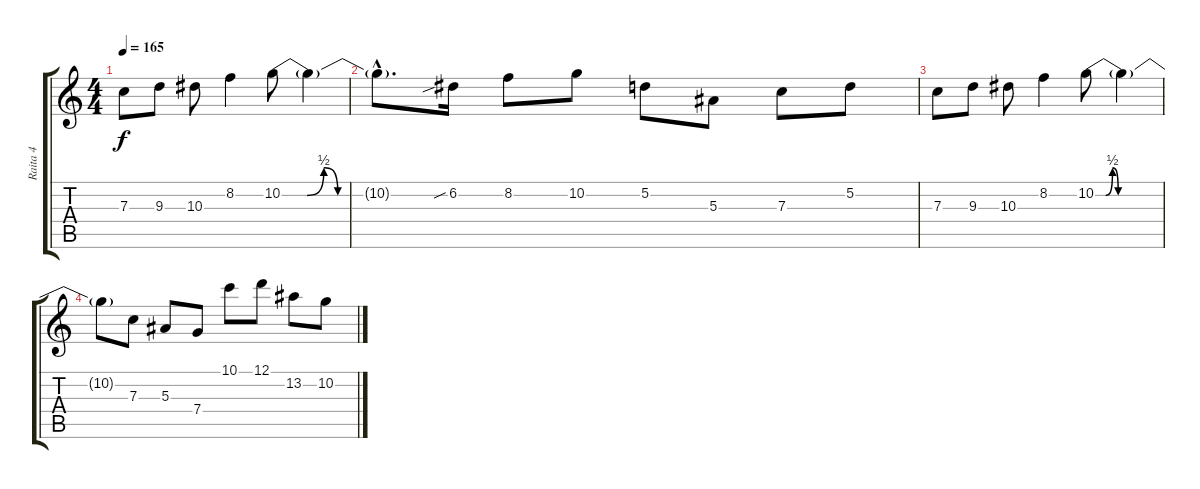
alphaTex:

\track ("Raita 4" "Raita 4") {instrument distortionguitar}
\staff {score tabs}
\tuning (D4 A3 F3 C3 G2 C2) {hide}
\ts (4 4)
\tempo 165
\clef g2
\ks c
7.3.8{dy f} 9.3.8 10.3.8 8.2.4 10.2{be (custom 0 0 7 0 9 0 15 2 20 0 26 0 32 0 37 0 45 0 60 0)}.8 10.2{t}.4 |
10.2{hac t}.8{d} 6.2{sib}.16 8.2.8 10.2.8 5.2.8 5.3.8 7.3.8 5.2.8 |
7.3.8 9.3.8 10.3.8 8.2.4 10.2{be (custom 0 0 7 0 9 0 15 2 20 0 26 0 32 0 37 0 45 0 60 0)}.8 10.2{t}.4 |
10.2{t}.8 7.3.8 5.3.8 7.4.8 10.1.8 12.1.8 13.2.8 10.2.8
